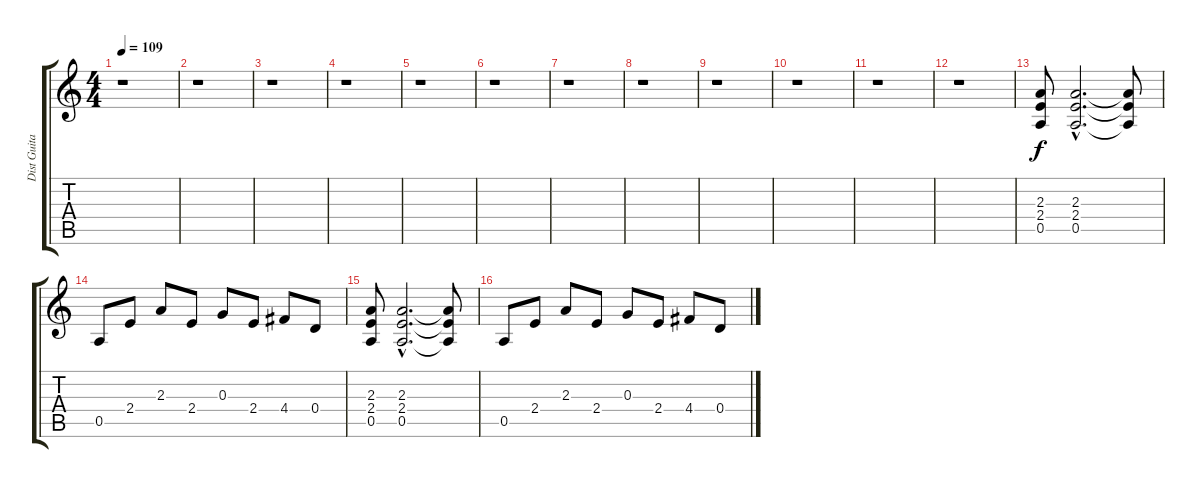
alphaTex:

\track ("Dist Guitar 2" "Dist Guita") {instrument distortionguitar}
\staff {score tabs}
\tuning (E4 B3 G3 D3 A2 E2) {hide}
\ts (4 4)
\tempo 109
\clef g2
\ks c
r.1{dy f} |
r.1 |
r.1 |
r.1 |
r.1 |
r.1 |
r.1 |
r.1 |
r.1 |
r.1 |
r.1 |
r.1 |
(2.3 2.4 0.5).8 (2.3{hac} 2.4{hac} 0.5{hac}).2{d} (2.3{t} 2.4{t} 0.5{t}).8 |
0.5.8 2.4.8 2.3.8 2.4.8 0.3.8 2.4.8 4.4.8 0.4.8 |
(2.3 2.4 0.5).8 (2.3{hac} 2.4{hac} 0.5{hac}).2{d} (2.3{t} 2.4{t} 0.5{t}).8 |
0.5.8 2.4.8 2.3.8 2.4.8 0.3.8 2.4.8 4.4.8 0.4.8
